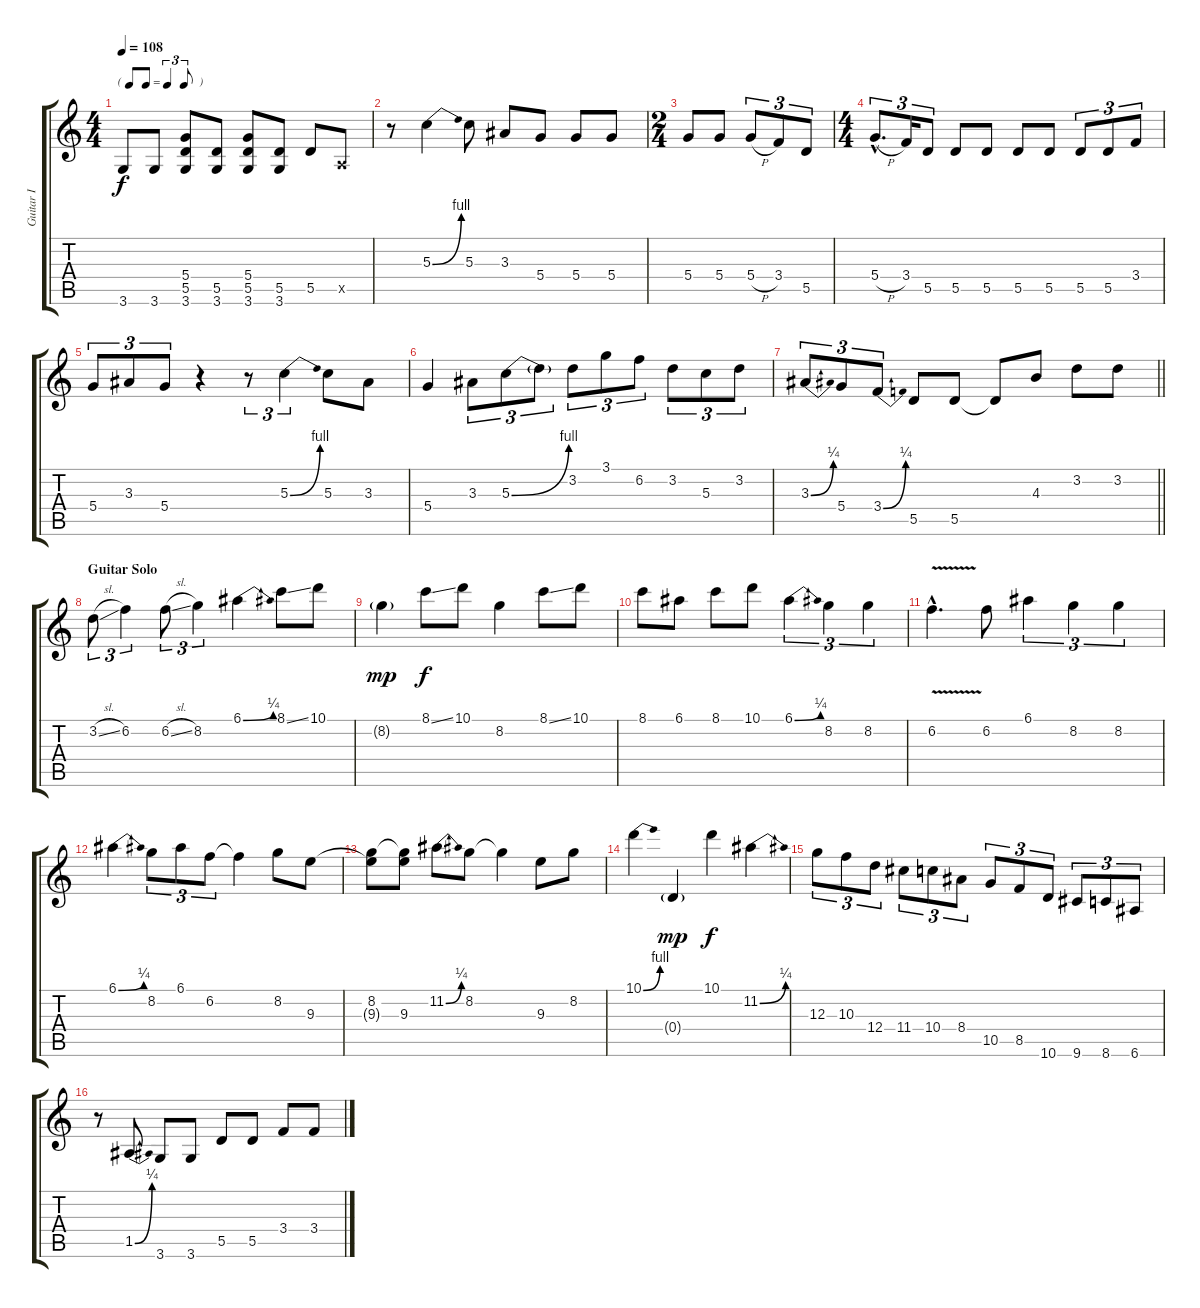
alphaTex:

\track ("Guitar I " "Guitar I ") {instrument distortionguitar}
\staff {score tabs}
\tuning (E4 B3 G3 D3 A2 E2) {hide}
\ts (4 4)
\tf triplet8th
\tempo 108
\clef g2
\ks c
3.6.8{dy f} 3.6.8 (5.4 5.5 3.6).8 (5.5 3.6).8 (5.4 5.5 3.6).8 (5.5 3.6).8 5.5.8 0.5{x}.8 |
r.8 5.3{be (bend 0 0 60 4)}.4 5.3.8 3.3.8 5.4.8 5.4.8 5.4.8 |
\ts (2 4)
5.4.8 5.4.8 5.4{h}.8{tu (3 2)} 3.4.8{tu (3 2)} 5.5.8{tu (3 2)} |
\ts (4 4)
5.4{h hac}.8{d tu (3 2)} 3.4.16{tu (3 2)} 5.5.8{tu (3 2)} 5.5.8 5.5.8 5.5.8 5.5.8 5.5.8{tu (3 2)} 5.5.8{tu (3 2)} 3.4.8{tu (3 2)} |
5.4.8{tu (3 2)} 3.3.8{tu (3 2)} 5.4.8{tu (3 2)} r.4 r.8{tu (3 2)} 5.3{be (bend 0 0 60 4)}.4{tu (3 2)} 5.3.8 3.3.8 |
5.4.4 3.3.8{tu (3 2)} 5.3{be (bend 0 0 60 4)}.8{tu (3 2)} 5.3{t}.8{tu (3 2)} 3.2.8{tu (3 2)} 3.1.8{tu (3 2)} 6.2.8{tu (3 2)} 3.2.8{tu (3 2)} 5.3.8{tu (3 2)} 3.2.8{tu (3 2)} |
\barLineRight lightlight
3.3{be (bend 0 0 60 1)}.8{tu (3 2)} 5.4.8{tu (3 2)} 3.4{be (bend 0 0 60 1)}.8{tu (3 2)} 5.5.8 5.5.8 5.5{t}.8 4.3.8 3.2.8 3.2.8 |
\section ("" "Guitar Solo")
3.2{sl}.8{tu (3 2)} 6.2.4{tu (3 2)} 6.2{sl}.8{tu (3 2)} 8.2.4{tu (3 2)} 6.1{be (bend 0 0 60 1)}.4 8.1{ss}.8 10.1.8 |
8.2{g}.4{dy mp} 8.1{ss}.8{dy f} 10.1.8 8.2.4 8.1{ss}.8 10.1.8 |
8.1.8 6.1.8 8.1.8 10.1.8 6.1{be (bend 0 0 60 1)}.4{tu (3 2)} 8.2.4{tu (3 2)} 8.2.4{tu (3 2)} |
6.2{v hac}.4{d} 6.2.8 6.1.4{tu (3 2)} 8.2.4{tu (3 2)} 8.2.4{tu (3 2)} |
6.1{be (bend 0 0 60 1)}.4 8.2.8{tu (3 2)} 6.1.8{tu (3 2)} 6.2.8{tu (3 2)} 6.2{t}.4 8.2.8 9.3.8 |
(8.2 9.3{t}).8 (8.2{t} 9.3).8 11.2{be (bend 0 0 60 1)}.8 8.2.8 8.2{t}.4 9.3.8 8.2.8 |
10.1{be (bend 0 0 60 4)}.4 0.4{g}.4{dy mp} 10.1.4{dy f} 11.2{be (bend 0 0 60 1)}.4 |
12.3.8{tu (3 2)} 10.3.8{tu (3 2)} 12.4.8{tu (3 2)} 11.4.8{tu (3 2)} 10.4.8{tu (3 2)} 8.4.8{tu (3 2)} 10.5.8{tu (3 2)} 8.5.8{tu (3 2)} 10.6.8{tu (3 2)} 9.6.8{tu (3 2)} 8.6.8{tu (3 2)} 6.6.8{tu (3 2)} |
r.8 1.5{be (bend 0 0 60 1)}.8 3.6.8 3.6.8 5.5.8 5.5.8 3.4.8 3.4.8
